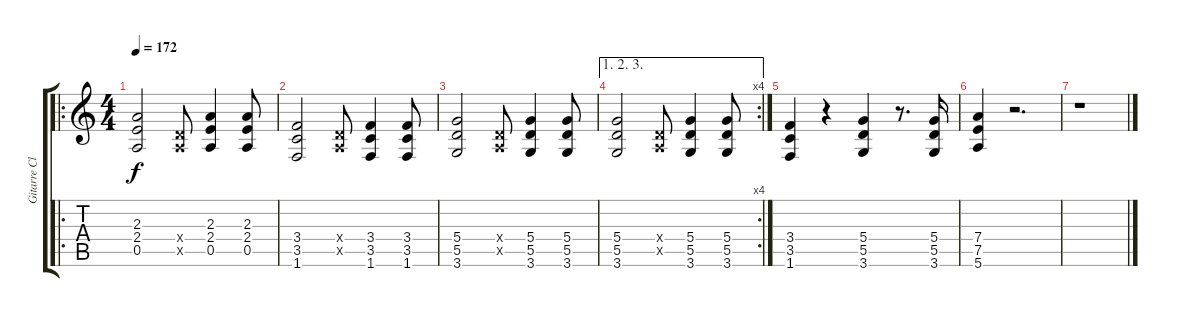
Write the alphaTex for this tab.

\track ("Gitarre Clean" "Gitarre Cl") {instrument acousticguitarsteel}
\staff {score tabs}
\tuning (E4 B3 G3 D3 A2 E2) {hide}
\ro
\ts (4 4)
\tempo 172
\clef g2
\ks c
(2.3 2.4 0.5).2{dy f} (0.4{x} 0.5{x}).8 (2.3 2.4 0.5).4 (2.3 2.4 0.5).8 |
(3.4 3.5 1.6).2 (0.4{x} 0.5{x}).8 (3.4 3.5 1.6).4 (3.4 3.5 1.6).8 |
(5.4 5.5 3.6).2 (0.4{x} 0.5{x}).8 (5.4 5.5 3.6).4 (5.4 5.5 3.6).8 |
\ae (1 2 3)
\rc 4
(5.4 5.5 3.6).2 (0.4{x} 0.5{x}).8 (5.4 5.5 3.6).4 (5.4 5.5 3.6).8 |
(3.4 3.5 1.6).4 r.4 (5.4 5.5 3.6).4 r.8{d} (5.4 5.5 3.6).16 |
(7.4 7.5 5.6).4 r.2{d} |
r.1
